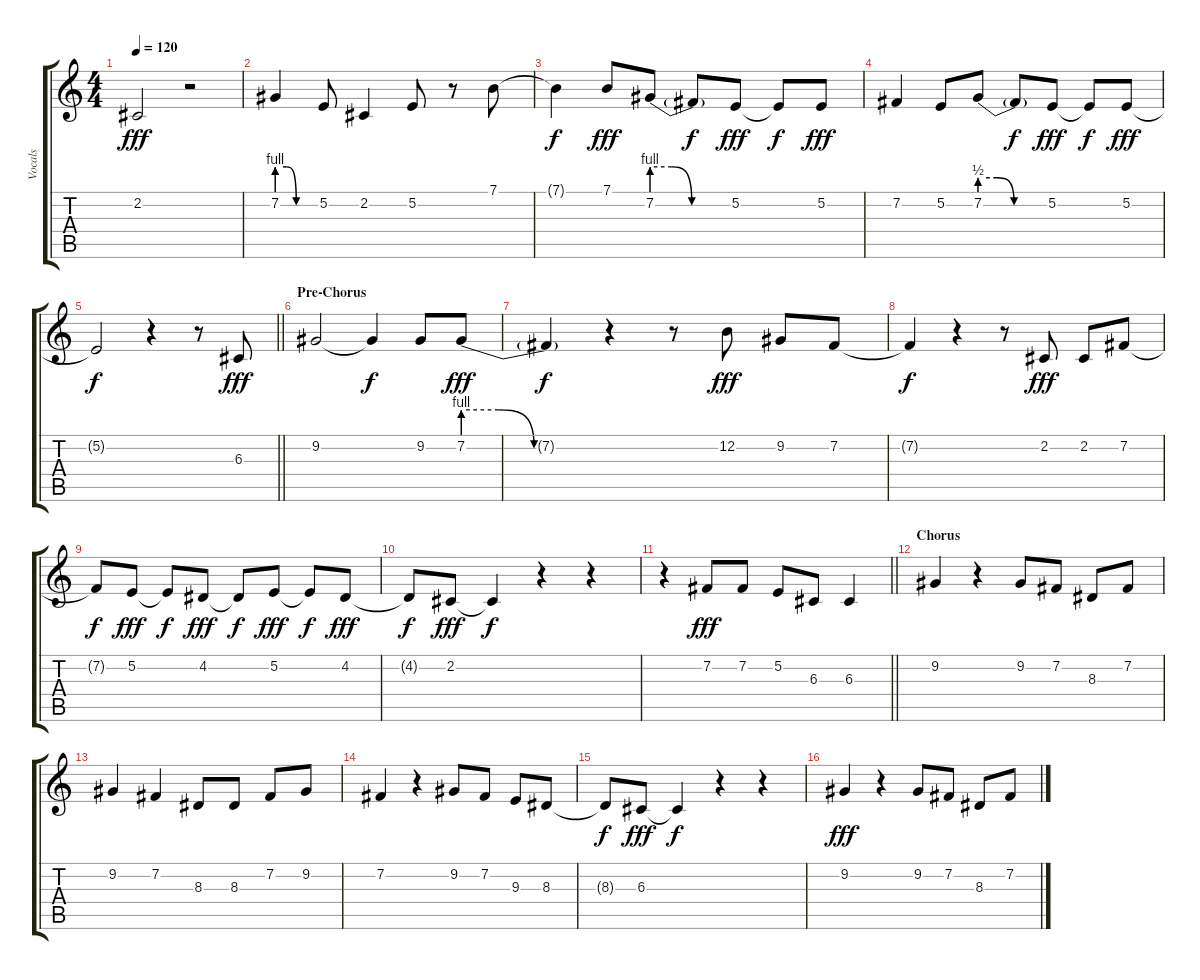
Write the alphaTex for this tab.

\track ("Vocals" "Vocals") {instrument lead2sawtooth}
\staff {score tabs}
\tuning (E4 B3 G3 D3 A2 E2) {hide}
\ts (4 4)
\tempo 120
\clef g2
\ks c
2.2.2{dy fff} r.2 |
7.2{be (custom 0 4 15 4 30 0 60 0)}.4 5.2.8 2.2.4 5.2.8 r.8 7.1.8 |
7.1{t}.4{dy f} 7.1.8{dy fff} 7.2{be (custom 0 4 15 4 30 0 60 0)}.8 7.2{t}.8{dy f} 5.2.8{dy fff} 5.2{t}.8{dy f} 5.2.8{dy fff} |
7.2.4 5.2.8 7.2{be (custom 0 2 15 2 30 0 60 0)}.8 7.2{t}.8{dy f} 5.2.8{dy fff} 5.2{t}.8{dy f} 5.2.8{dy fff} |
\barLineRight lightlight
5.2{t}.2{dy f} r.4 r.8 6.3.8{dy fff} |
\section ("" "Pre-Chorus")
9.2.2 9.2{t}.4{dy f} 9.2.8 7.2{be (custom 0 4 15 4 30 0 60 0)}.8{dy fff} |
7.2{t}.4{dy f} r.4 r.8 12.2.8{dy fff} 9.2.8 7.2.8 |
7.2{t}.4{dy f} r.4 r.8 2.2.8{dy fff} 2.2.8 7.2.8 |
7.2{t}.8{dy f} 5.2.8{dy fff} 5.2{t}.8{dy f} 4.2.8{dy fff} 4.2{t}.8{dy f} 5.2.8{dy fff} 5.2{t}.8{dy f} 4.2.8{dy fff} |
4.2{t}.8{dy f} 2.2.8{dy fff} 2.2{t}.4{dy f} r.4 r.4 |
\barLineRight lightlight
r.4 7.2.8{dy fff} 7.2.8 5.2.8 6.3.8 6.3.4 |
\section ("" "Chorus")
9.2.4 r.4 9.2.8 7.2.8 8.3.8 7.2.8 |
9.2.4 7.2.4 8.3.8 8.3.8 7.2.8 9.2.8 |
7.2.4 r.4 9.2.8 7.2.8 9.3.8 8.3.8 |
8.3{t}.8{dy f} 6.3.8{dy fff} 6.3{t}.4{dy f} r.4 r.4 |
9.2.4{dy fff} r.4 9.2.8 7.2.8 8.3.8 7.2.8
